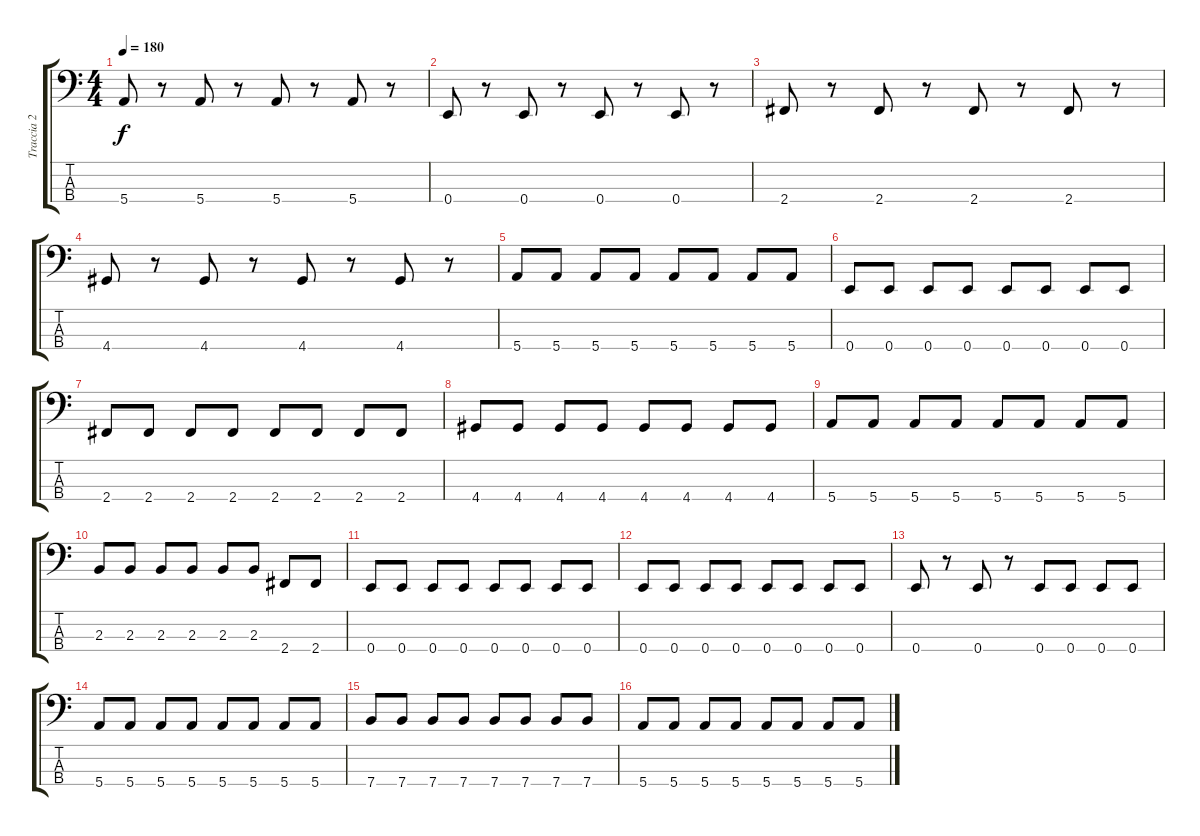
\track ("Traccia 2" "Traccia 2") {instrument electricbassfinger}
\staff {score tabs}
\tuning (G2 D2 A1 E1) {hide}
\ts (4 4)
\tempo 180
\clef f4
\ks c
5.4.8{dy f} r.8 5.4.8 r.8 5.4.8 r.8 5.4.8 r.8 |
0.4.8 r.8 0.4.8 r.8 0.4.8 r.8 0.4.8 r.8 |
2.4.8 r.8 2.4.8 r.8 2.4.8 r.8 2.4.8 r.8 |
4.4.8 r.8 4.4.8 r.8 4.4.8 r.8 4.4.8 r.8 |
5.4.8 5.4.8 5.4.8 5.4.8 5.4.8 5.4.8 5.4.8 5.4.8 |
0.4.8 0.4.8 0.4.8 0.4.8 0.4.8 0.4.8 0.4.8 0.4.8 |
2.4.8 2.4.8 2.4.8 2.4.8 2.4.8 2.4.8 2.4.8 2.4.8 |
4.4.8 4.4.8 4.4.8 4.4.8 4.4.8 4.4.8 4.4.8 4.4.8 |
5.4.8 5.4.8 5.4.8 5.4.8 5.4.8 5.4.8 5.4.8 5.4.8 |
2.3.8 2.3.8 2.3.8 2.3.8 2.3.8 2.3.8 2.4.8 2.4.8 |
0.4.8 0.4.8 0.4.8 0.4.8 0.4.8 0.4.8 0.4.8 0.4.8 |
0.4.8 0.4.8 0.4.8 0.4.8 0.4.8 0.4.8 0.4.8 0.4.8 |
0.4.8 r.8 0.4.8 r.8 0.4.8 0.4.8 0.4.8 0.4.8 |
5.4.8 5.4.8 5.4.8 5.4.8 5.4.8 5.4.8 5.4.8 5.4.8 |
7.4.8 7.4.8 7.4.8 7.4.8 7.4.8 7.4.8 7.4.8 7.4.8 |
5.4.8 5.4.8 5.4.8 5.4.8 5.4.8 5.4.8 5.4.8 5.4.8
